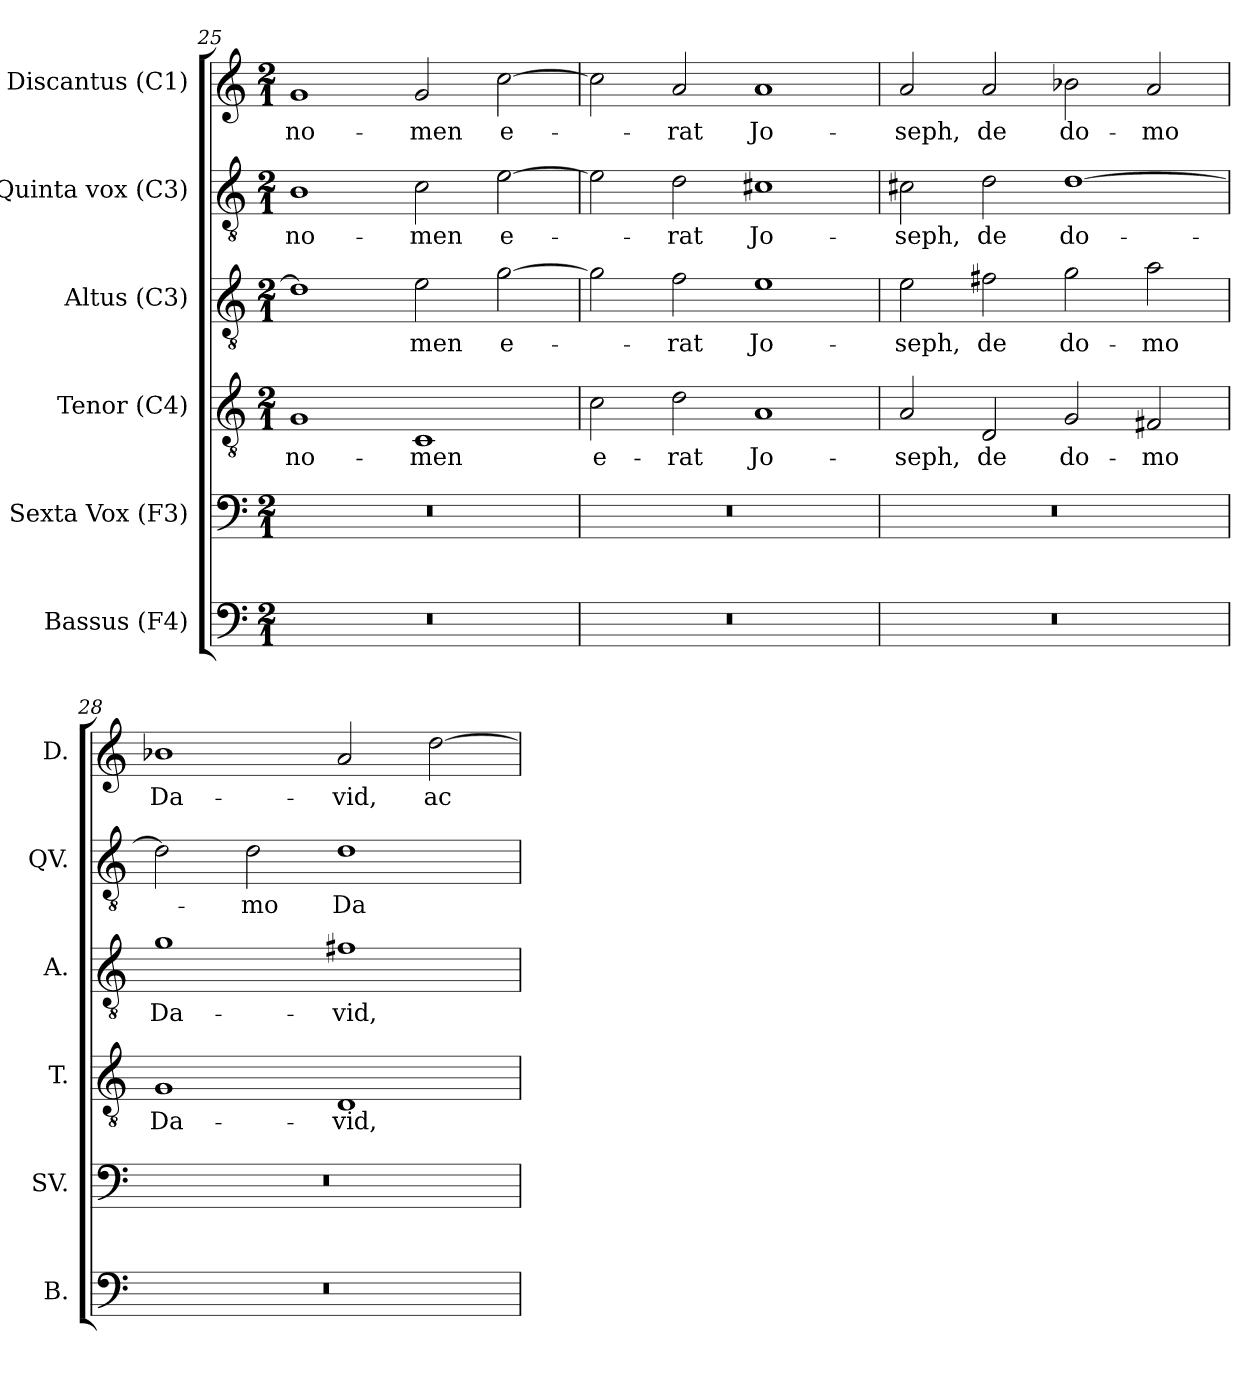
**kern	**kern	**kern	**text	**kern	**text	**kern	**text	**kern	**text
*part6	*part5	*part4	*part4	*part3	*part3	*part2	*part2	*part1	*part1
*staff6	*staff5	*staff4	*staff4	*staff3	*staff3	*staff2	*staff2	*staff1	*staff1
*I"Bassus (F4)	*I"Sexta Vox (F3)	*I"Tenor (C4)	*	*I"Altus (C3)	*	*I"Quinta vox (C3)	*	*I"Discantus (C1)	*
*I'B.	*I'SV.	*I'T.	*	*I'A.	*	*I'QV.	*	*I'D.	*
*clefF4	*clefF4	*clefGv2	*	*clefGv2	*	*clefGv2	*	*clefG2	*
*	*	*	*	*ITrd7c12	*	*ITrd7c12	*	*	*
*k[]	*k[]	*k[]	*	*k[]	*	*k[]	*	*k[]	*
*C:	*C:	*C:	*	*C:	*	*C:	*	*C:	*
*M2/1	*M2/1	*M2/1	*	*M2/1	*	*M2/1	*	*M2/1	*
=25	=25	=25	=25	=25	=25	=25	=25	=25	=25
!LO:N:vis=1	!LO:N:vis=1	!	!	!	!	!	!	!	!
!	!	!	!LO:LY:b:color=#000000	!	!	!	!	!	!
!	!	!	!	!	!	!	!LO:LY:b:color=#000000	!	!
!	!	!	!	!	!	!	!	!	!LO:LY:b:color=#000000
0r	0r	1Gi	no-	1Di]	.	1BBi	no-	1gi	no-
!	!	!	!LO:LY:b:color=#000000	!	!	!	!	!	!
!	!	!	!	!	!LO:LY:b:color=#000000	!	!	!	!
!	!	!	!	!	!	!	!LO:LY:b:color=#000000	!	!
!	!	!	!	!	!	!	!	!	!LO:LY:b:color=#000000
.	.	1Ci	-men	2Ei\	-men	2Ci\	-men	2gi/	-men
!	!	!	!	!	!LO:LY:b:color=#000000	!	!	!	!
!	!	!	!	!	!	!	!LO:LY:b:color=#000000	!	!
!	!	!	!	!	!	!	!	!	!LO:LY:b:color=#000000
.	.	.	.	[2Gi\	e-	[2Ei\	e-	[2cci\	e-
!!LO:PB:g=z
=26	=26	=26	=26	=26	=26	=26	=26	=26	=26
!LO:N:vis=1	!LO:N:vis=1	!	!	!	!	!	!	!	!
!	!	!	!LO:LY:b:color=#000000	!	!	!	!	!	!
0r	0r	2ci\	e-	2Gi\]	.	2Ei\]	.	2cci\]	.
!	!	!	!LO:LY:b:color=#000000	!	!	!	!	!	!
!	!	!	!	!	!LO:LY:b:color=#000000	!	!	!	!
!	!	!	!	!	!	!	!LO:LY:b:color=#000000	!	!
!	!	!	!	!	!	!	!	!	!LO:LY:b:color=#000000
.	.	2di\	-rat	2Fi\	-rat	2Di\	-rat	2ai/	-rat
!	!	!	!LO:LY:b:color=#000000	!	!	!	!	!	!
!	!	!	!	!	!LO:LY:b:color=#000000	!	!	!	!
!	!	!	!	!	!	!	!LO:LY:b:color=#000000	!	!
!	!	!	!	!	!	!	!	!	!LO:LY:b:color=#000000
.	.	1Ai	Jo-	1Ei	Jo-	1C#Xi	Jo-	1ai	Jo-
=27	=27	=27	=27	=27	=27	=27	=27	=27	=27
!LO:N:vis=1	!LO:N:vis=1	!	!	!	!	!	!	!	!
!	!	!	!LO:LY:b:color=#000000	!	!	!	!	!	!
!	!	!	!	!	!LO:LY:b:color=#000000	!	!	!	!
!	!	!	!	!	!	!	!LO:LY:b:color=#000000	!	!
!	!	!	!	!	!	!	!	!	!LO:LY:b:color=#000000
0r	0r	2Ai/	-seph,	2Ei\	-seph,	2C#i\	-seph,	2ai/	-seph,
!	!	!	!LO:LY:b:color=#000000	!	!	!	!	!	!
!	!	!	!	!	!LO:LY:b:color=#000000	!	!	!	!
!	!	!	!	!	!	!	!LO:LY:b:color=#000000	!	!
!	!	!	!	!	!	!	!	!	!LO:LY:b:color=#000000
.	.	2Di/	de	2F#Xi\	de	2Di\	de	2ai/	de
!	!	!	!LO:LY:b:color=#000000	!	!	!	!	!	!
!	!	!	!	!	!LO:LY:b:color=#000000	!	!	!	!
!	!	!	!	!	!	!	!LO:LY:b:color=#000000	!	!
!	!	!	!	!	!	!	!	!	!LO:LY:b:color=#000000
.	.	2Gi/	do-	2Gi\	do-	[1Di	do-	2b-Xi\	do-
!	!	!	!LO:LY:b:color=#000000	!	!	!	!	!	!
!	!	!	!	!	!LO:LY:b:color=#000000	!	!	!	!
!	!	!	!	!	!	!	!	!	!LO:LY:b:color=#000000
.	.	2F#Xi/	-mo	2Ai\	-mo	.	.	2ai/	-mo
=28	=28	=28	=28	=28	=28	=28	=28	=28	=28
!LO:N:vis=1	!LO:N:vis=1	!	!	!	!	!	!	!	!
!	!	!	!LO:LY:b:color=#000000	!	!	!	!	!	!
!	!	!	!	!	!LO:LY:b:color=#000000	!	!	!	!
!	!	!	!	!	!	!	!	!	!LO:LY:b:color=#000000
0r	0r	1Gi	Da-	1Gi	Da-	2Di\]	.	1b-Xi	Da-
!	!	!	!	!	!	!	!LO:LY:b:color=#000000	!	!
.	.	.	.	.	.	2Di\	-mo	.	.
!	!	!	!LO:LY:b:color=#000000	!	!	!	!	!	!
!	!	!	!	!	!LO:LY:b:color=#000000	!	!	!	!
!	!	!	!	!	!	!	!LO:LY:b:color=#000000	!	!
!	!	!	!	!	!	!	!	!	!LO:LY:b:color=#000000
.	.	1Di	-vid,	1F#Xi	-vid,	1Di	Da-	2ai/	-vid,
!	!	!	!	!	!	!	!	!	!LO:LY:b:color=#000000
.	.	.	.	.	.	.	.	[2ddi\	ac
=	=	=	=	=	=	=	=	=	=
*-	*-	*-	*-	*-	*-	*-	*-	*-	*-
